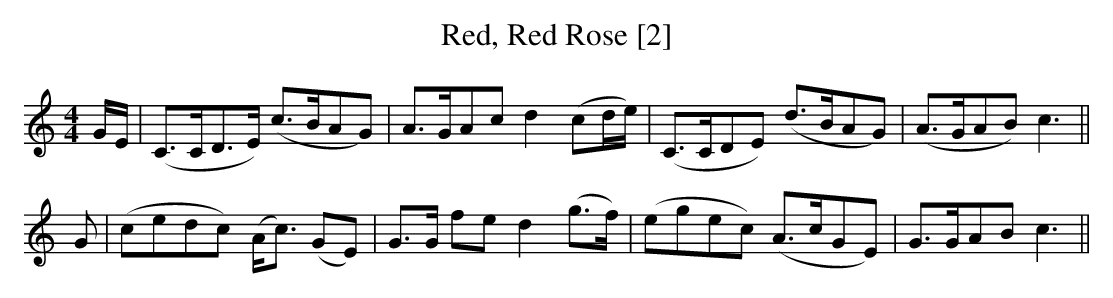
X:1
T:Red, Red Rose [2]
M:4/4
L:1/8
K:C
G/E/ | (C>CD>E) (c>BAG) | A>GAc d2 (cd/e/) | (C>CDE) (d>BAG) | (A>GAB) c3 ||
G | (cedc) (A<c) (GE) | G>G fe d2 (g>f) | (egec) (A>cGE) | G>GAB c3 ||
